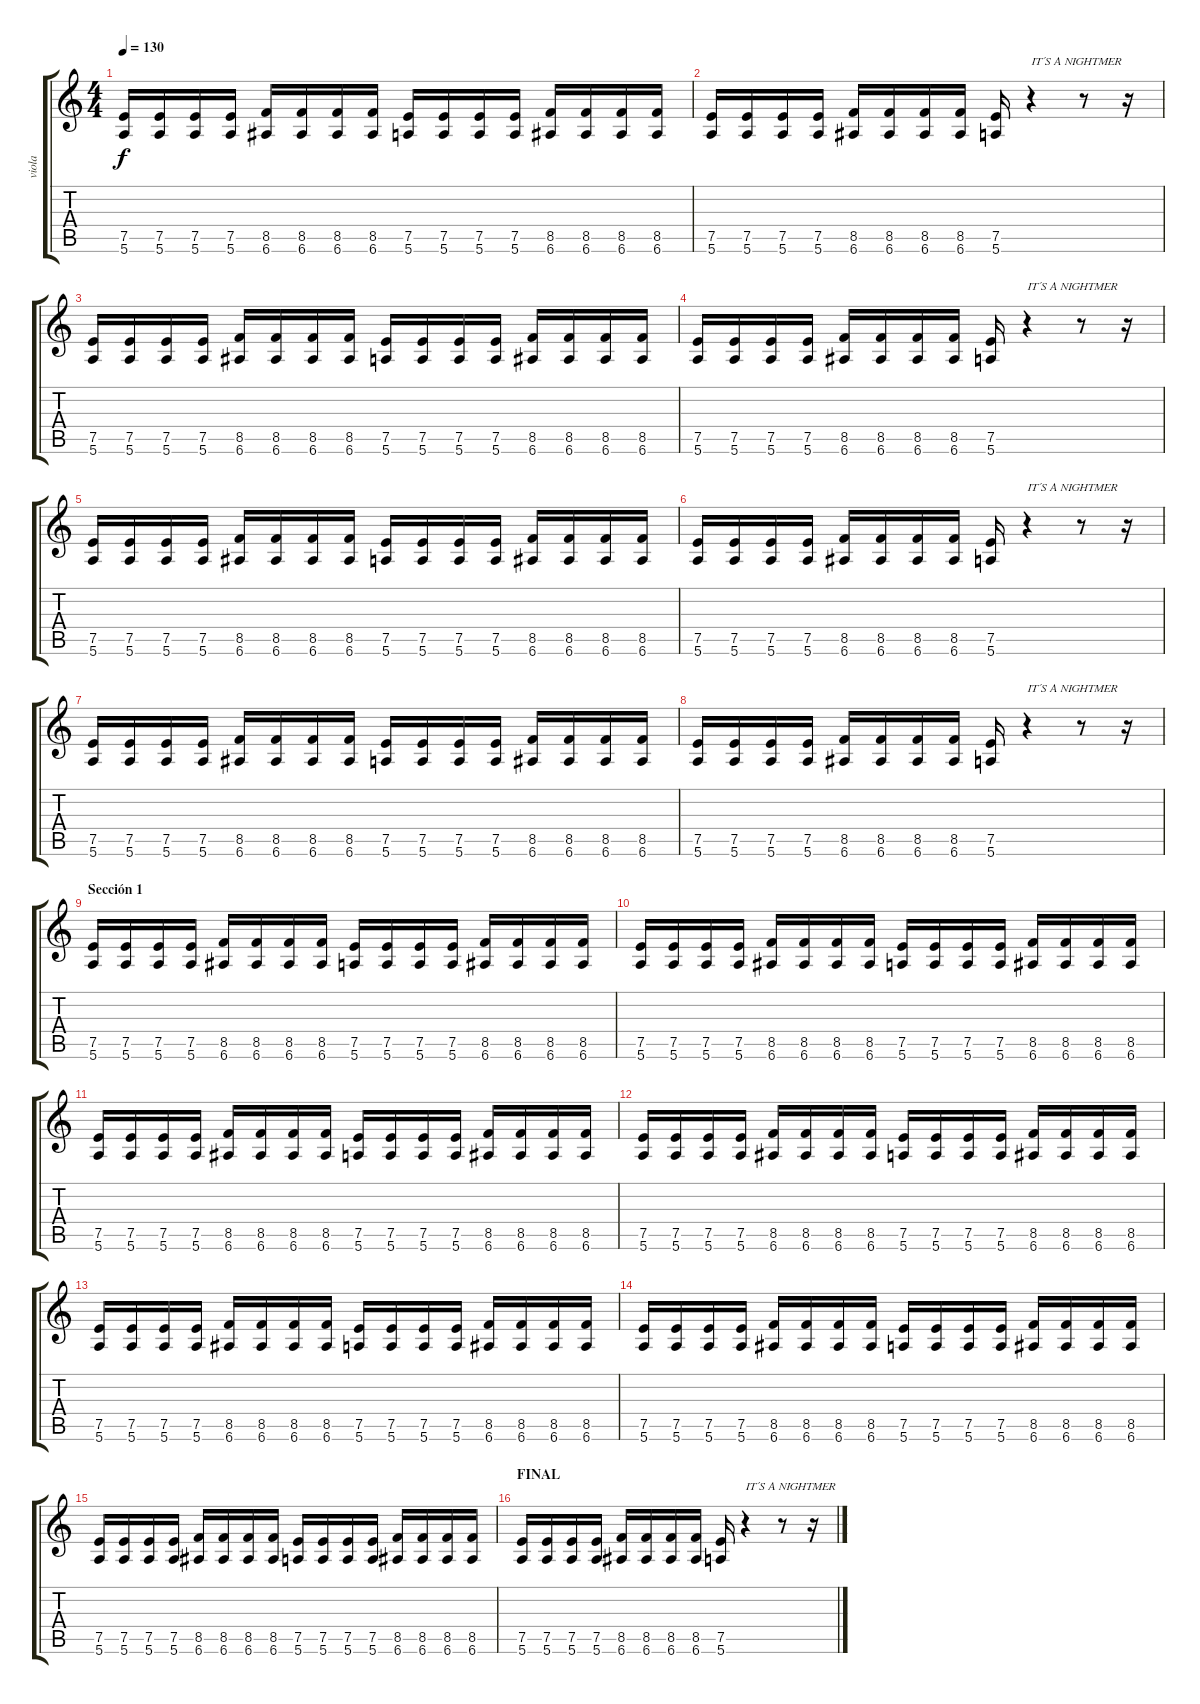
\track ("viola" "viola") {instrument overdrivenguitar}
\staff {score tabs}
\tuning (E4 B3 G3 D3 A2 E2) {hide}
\ts (4 4)
\tempo 130
\clef g2
\ks c
(7.5 5.6).16{dy f instrument overdrivenguitar} (7.5 5.6).16 (7.5 5.6).16 (7.5 5.6).16 (8.5 6.6).16 (8.5 6.6).16 (8.5 6.6).16 (8.5 6.6).16 (7.5 5.6).16 (7.5 5.6).16 (7.5 5.6).16 (7.5 5.6).16 (8.5 6.6).16 (8.5 6.6).16 (8.5 6.6).16 (8.5 6.6).16 |
(7.5 5.6).16 (7.5 5.6).16 (7.5 5.6).16 (7.5 5.6).16 (8.5 6.6).16 (8.5 6.6).16 (8.5 6.6).16 (8.5 6.6).16 (7.5 5.6).16 r.4{txt "IT´S A NIGHTMER"} r.8 r.16 |
(7.5 5.6).16 (7.5 5.6).16 (7.5 5.6).16 (7.5 5.6).16 (8.5 6.6).16 (8.5 6.6).16 (8.5 6.6).16 (8.5 6.6).16 (7.5 5.6).16 (7.5 5.6).16 (7.5 5.6).16 (7.5 5.6).16 (8.5 6.6).16 (8.5 6.6).16 (8.5 6.6).16 (8.5 6.6).16 |
(7.5 5.6).16 (7.5 5.6).16 (7.5 5.6).16 (7.5 5.6).16 (8.5 6.6).16 (8.5 6.6).16 (8.5 6.6).16 (8.5 6.6).16 (7.5 5.6).16 r.4{txt "IT´S A NIGHTMER"} r.8 r.16 |
(7.5 5.6).16 (7.5 5.6).16 (7.5 5.6).16 (7.5 5.6).16 (8.5 6.6).16 (8.5 6.6).16 (8.5 6.6).16 (8.5 6.6).16 (7.5 5.6).16 (7.5 5.6).16 (7.5 5.6).16 (7.5 5.6).16 (8.5 6.6).16 (8.5 6.6).16 (8.5 6.6).16 (8.5 6.6).16 |
(7.5 5.6).16 (7.5 5.6).16 (7.5 5.6).16 (7.5 5.6).16 (8.5 6.6).16 (8.5 6.6).16 (8.5 6.6).16 (8.5 6.6).16 (7.5 5.6).16 r.4{txt "IT´S A NIGHTMER"} r.8 r.16 |
(7.5 5.6).16 (7.5 5.6).16 (7.5 5.6).16 (7.5 5.6).16 (8.5 6.6).16 (8.5 6.6).16 (8.5 6.6).16 (8.5 6.6).16 (7.5 5.6).16 (7.5 5.6).16 (7.5 5.6).16 (7.5 5.6).16 (8.5 6.6).16 (8.5 6.6).16 (8.5 6.6).16 (8.5 6.6).16 |
(7.5 5.6).16 (7.5 5.6).16 (7.5 5.6).16 (7.5 5.6).16 (8.5 6.6).16 (8.5 6.6).16 (8.5 6.6).16 (8.5 6.6).16 (7.5 5.6).16 r.4{txt "IT´S A NIGHTMER"} r.8 r.16 |
\section ("" "Sección 1")
(7.5 5.6).16 (7.5 5.6).16 (7.5 5.6).16 (7.5 5.6).16 (8.5 6.6).16 (8.5 6.6).16 (8.5 6.6).16 (8.5 6.6).16 (7.5 5.6).16 (7.5 5.6).16 (7.5 5.6).16 (7.5 5.6).16 (8.5 6.6).16 (8.5 6.6).16 (8.5 6.6).16 (8.5 6.6).16 |
(7.5 5.6).16 (7.5 5.6).16 (7.5 5.6).16 (7.5 5.6).16 (8.5 6.6).16 (8.5 6.6).16 (8.5 6.6).16 (8.5 6.6).16 (7.5 5.6).16 (7.5 5.6).16 (7.5 5.6).16 (7.5 5.6).16 (8.5 6.6).16 (8.5 6.6).16 (8.5 6.6).16 (8.5 6.6).16 |
(7.5 5.6).16 (7.5 5.6).16 (7.5 5.6).16 (7.5 5.6).16 (8.5 6.6).16 (8.5 6.6).16 (8.5 6.6).16 (8.5 6.6).16 (7.5 5.6).16 (7.5 5.6).16 (7.5 5.6).16 (7.5 5.6).16 (8.5 6.6).16 (8.5 6.6).16 (8.5 6.6).16 (8.5 6.6).16 |
(7.5 5.6).16 (7.5 5.6).16 (7.5 5.6).16 (7.5 5.6).16 (8.5 6.6).16 (8.5 6.6).16 (8.5 6.6).16 (8.5 6.6).16 (7.5 5.6).16 (7.5 5.6).16 (7.5 5.6).16 (7.5 5.6).16 (8.5 6.6).16 (8.5 6.6).16 (8.5 6.6).16 (8.5 6.6).16 |
(7.5 5.6).16 (7.5 5.6).16 (7.5 5.6).16 (7.5 5.6).16 (8.5 6.6).16 (8.5 6.6).16 (8.5 6.6).16 (8.5 6.6).16 (7.5 5.6).16 (7.5 5.6).16 (7.5 5.6).16 (7.5 5.6).16 (8.5 6.6).16 (8.5 6.6).16 (8.5 6.6).16 (8.5 6.6).16 |
(7.5 5.6).16 (7.5 5.6).16 (7.5 5.6).16 (7.5 5.6).16 (8.5 6.6).16 (8.5 6.6).16 (8.5 6.6).16 (8.5 6.6).16 (7.5 5.6).16 (7.5 5.6).16 (7.5 5.6).16 (7.5 5.6).16 (8.5 6.6).16 (8.5 6.6).16 (8.5 6.6).16 (8.5 6.6).16 |
(7.5 5.6).16 (7.5 5.6).16 (7.5 5.6).16 (7.5 5.6).16 (8.5 6.6).16 (8.5 6.6).16 (8.5 6.6).16 (8.5 6.6).16 (7.5 5.6).16 (7.5 5.6).16 (7.5 5.6).16 (7.5 5.6).16 (8.5 6.6).16 (8.5 6.6).16 (8.5 6.6).16 (8.5 6.6).16 |
\section ("" "FINAL")
(7.5 5.6).16 (7.5 5.6).16 (7.5 5.6).16 (7.5 5.6).16 (8.5 6.6).16 (8.5 6.6).16 (8.5 6.6).16 (8.5 6.6).16 (7.5 5.6).16 r.4{txt "IT´S A NIGHTMER"} r.8 r.16
